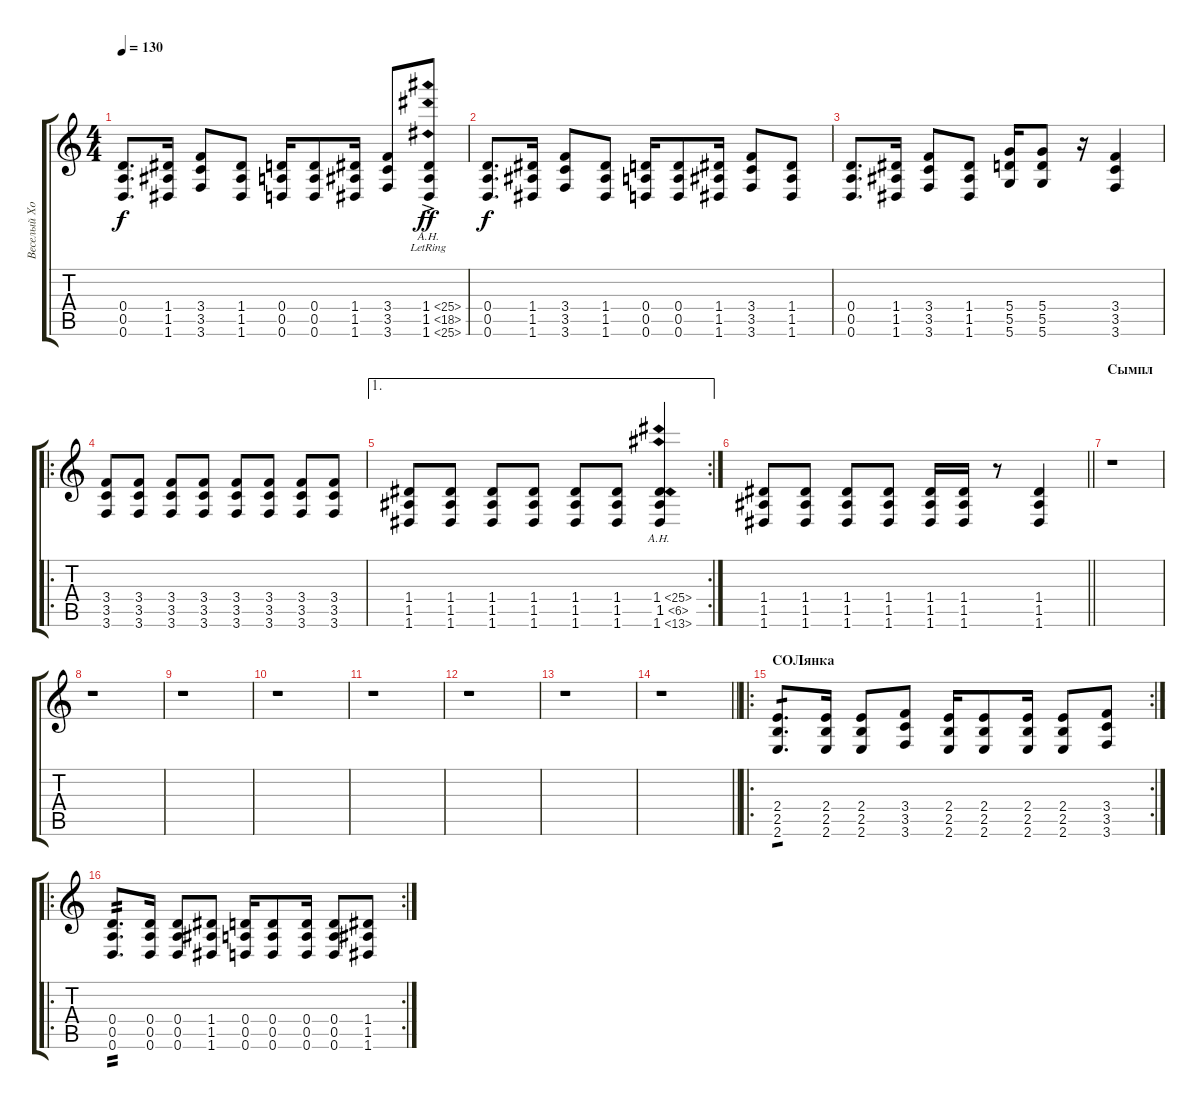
\track ("Веселый Хобит" "Веселый Хо") {instrument overdrivenguitar}
\staff {score tabs}
\tuning (E4 B3 G3 D3 A2 D2) {hide}
\ts (4 4)
\tempo 130
\clef g2
\ks c
(0.4 0.5 0.6).8{d dy f} (1.4 1.5 1.6).16 (3.4 3.5 3.6).8 (1.4 1.5 1.6).8 (0.4 0.5 0.6).16 (0.4 0.5 0.6).8 (1.4 1.5 1.6).16 (3.4 3.5 3.6).8 (1.4{ah 24 ac lr} 1.5{ah 17 ac lr} 1.6{ah 24 ac lr}).8{dy ff} |
(0.4 0.5 0.6).8{d dy f} (1.4 1.5 1.6).16 (3.4 3.5 3.6).8 (1.4 1.5 1.6).8 (0.4 0.5 0.6).16 (0.4 0.5 0.6).8 (1.4 1.5 1.6).16 (3.4 3.5 3.6).8 (1.4 1.5 1.6).8 |
(0.4 0.5 0.6).8{d} (1.4 1.5 1.6).16 (3.4 3.5 3.6).8 (1.4 1.5 1.6).8 (5.4 5.5 5.6).16 (5.4 5.5 5.6).8 r.16 (3.4 3.5 3.6).4 |
\ro
(3.4 3.5 3.6).8 (3.4 3.5 3.6).8 (3.4 3.5 3.6).8 (3.4 3.5 3.6).8 (3.4 3.5 3.6).8 (3.4 3.5 3.6).8 (3.4 3.5 3.6).8 (3.4 3.5 3.6).8 |
\ae 1
\rc 2
(1.4 1.5 1.6).8 (1.4 1.5 1.6).8 (1.4 1.5 1.6).8 (1.4 1.5 1.6).8 (1.4 1.5 1.6).8 (1.4 1.5 1.6).8 (1.4{ah 24} 1.5{ah 5} 1.6{ah 12}).4 |
\barLineRight lightlight
(1.4 1.5 1.6).8 (1.4 1.5 1.6).8 (1.4 1.5 1.6).8 (1.4 1.5 1.6).8 (1.4 1.5 1.6).16 (1.4 1.5 1.6).16 r.8 (1.4 1.5 1.6).4 |
\section ("" "Сымпл")
r.1 |
r.1 |
r.1 |
r.1 |
r.1 |
r.1 |
r.1 |
\barLineRight lightlight
r.1 |
\ro
\rc 2
\section ("" "СОЛянка")
(2.4 2.5 2.6).8{d tp 1} (2.4 2.5 2.6).16 (2.4 2.5 2.6).8 (3.4 3.5 3.6).8 (2.4 2.5 2.6).16 (2.4 2.5 2.6).8 (2.4 2.5 2.6).16 (2.4 2.5 2.6).8 (3.4 3.5 3.6).8 |
\ro
\rc 2
(0.4 0.5 0.6).8{d tp 2} (0.4 0.5 0.6).16 (0.4 0.5 0.6).8 (1.4 1.5 1.6).8 (0.4 0.5 0.6).16 (0.4 0.5 0.6).8 (0.4 0.5 0.6).16 (0.4 0.5 0.6).8 (1.4 1.5 1.6).8
